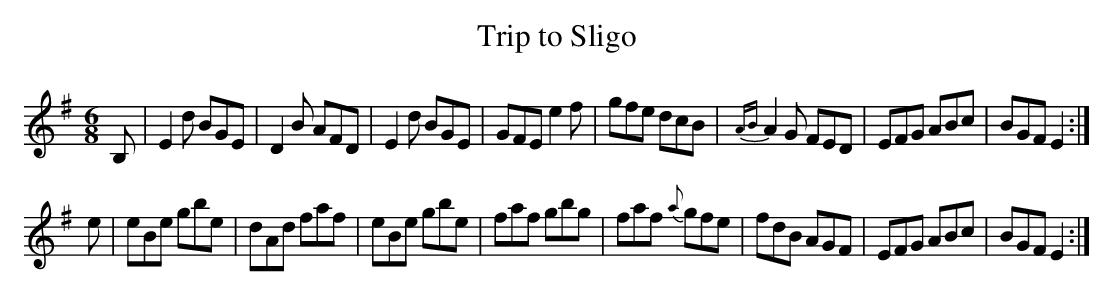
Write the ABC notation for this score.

X:1
T:Trip to Sligo
M:6/8
K:Em
B,|E2d BGE|D2B AFD|E2d BGE|GFE e2f|gfe dcB|{AB}A2G FED|EFG ABc|BGF E2:|
e|eBe gbe|dAd faf|eBe gbe|faf gbg|faf {a}gfe|fdB AGF|EFG ABc|BGF E2:|
